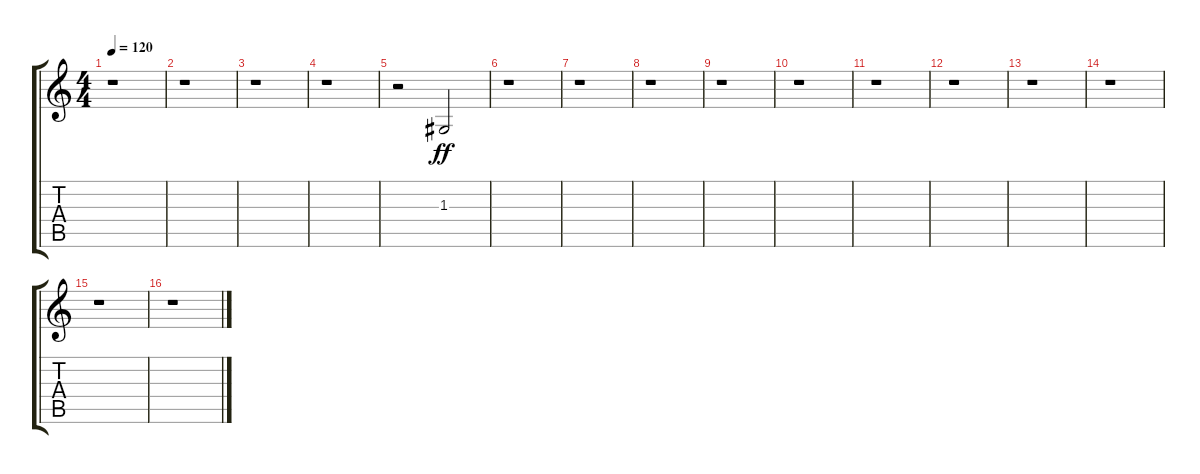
\track "" {instrument reversecymbal}
\staff {score tabs}
\tuning (E4 B3 G3 D3 A2 E2) {hide}
\ts (4 4)
\tempo 120
\clef g2
\ks c
r.1{dy ff} |
r.1 |
r.1 |
r.1 |
r.2 1.3.2{volume 15} |
r.1 |
r.1 |
r.1 |
r.1 |
r.1 |
r.1 |
r.1 |
r.1 |
r.1 |
r.1 |
r.1
